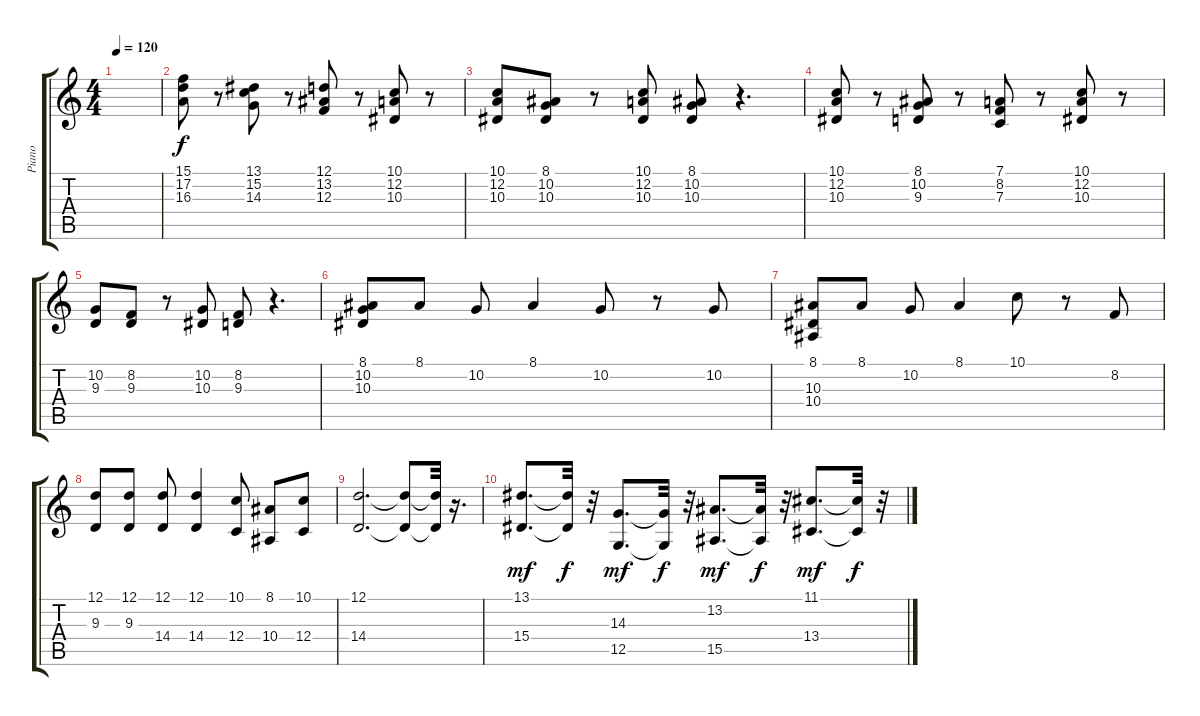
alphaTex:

\track ("Piano" "Piano") {instrument acousticgrandpiano}
\staff {score tabs}
\tuning (D4 A3 F3 C3 G2 D2) {hide}
\ts (4 4)
\tempo 120
\clef g2
\ks c
|
(15.1 17.2 16.3).8{txt " "} r.8 (13.1 15.2 14.3).8 r.8 (12.1 13.2 12.3).8 r.8 (10.1 12.2 10.3).8 r.8 |
(10.1 12.2 10.3).8 (8.1 10.2 10.3).8 r.8 (10.1 12.2 10.3).8 (8.1 10.2 10.3).8 r.4{d} |
(10.1 12.2 10.3).8 r.8 (8.1 10.2 9.3).8 r.8 (7.1 8.2 7.3).8 r.8 (10.1 12.2 10.3).8 r.8 |
(10.2 9.3).8 (8.2 9.3).8 r.8 (10.2 10.3).8 (8.2 9.3).8 r.4{d} |
(8.1 10.2 10.3).8{txt ""} 8.1.8 10.2.8 8.1.4 10.2.8 r.8 10.2.8 |
(8.1 10.3 10.4).8 8.1.8 10.2.8 8.1.4 10.1.8 r.8 8.2.8 |
(12.1 9.3).8 (12.1 9.3).8 (12.1 14.4).8 (12.1 14.4).4 (10.1 12.4).8 (8.1 10.4).8 (10.1 12.4).8 |
(12.1 14.4).2{d} (12.1{t} 14.4{t}).8{dy f} (12.1{t} 14.4{t}).32 r.16{d} |
(13.1 15.4).8{d dy mf} (13.1{t} 15.4{t}).32{dy f} r.32 (14.3 12.5).8{d dy mf} (14.3{t} 12.5{t}).32{dy f} r.32 (13.2 15.5).8{d dy mf} (13.2{t} 15.5{t}).32{dy f} r.32 (11.1 13.4).8{d dy mf} (11.1{t} 13.4{t}).32{dy f} r.32
